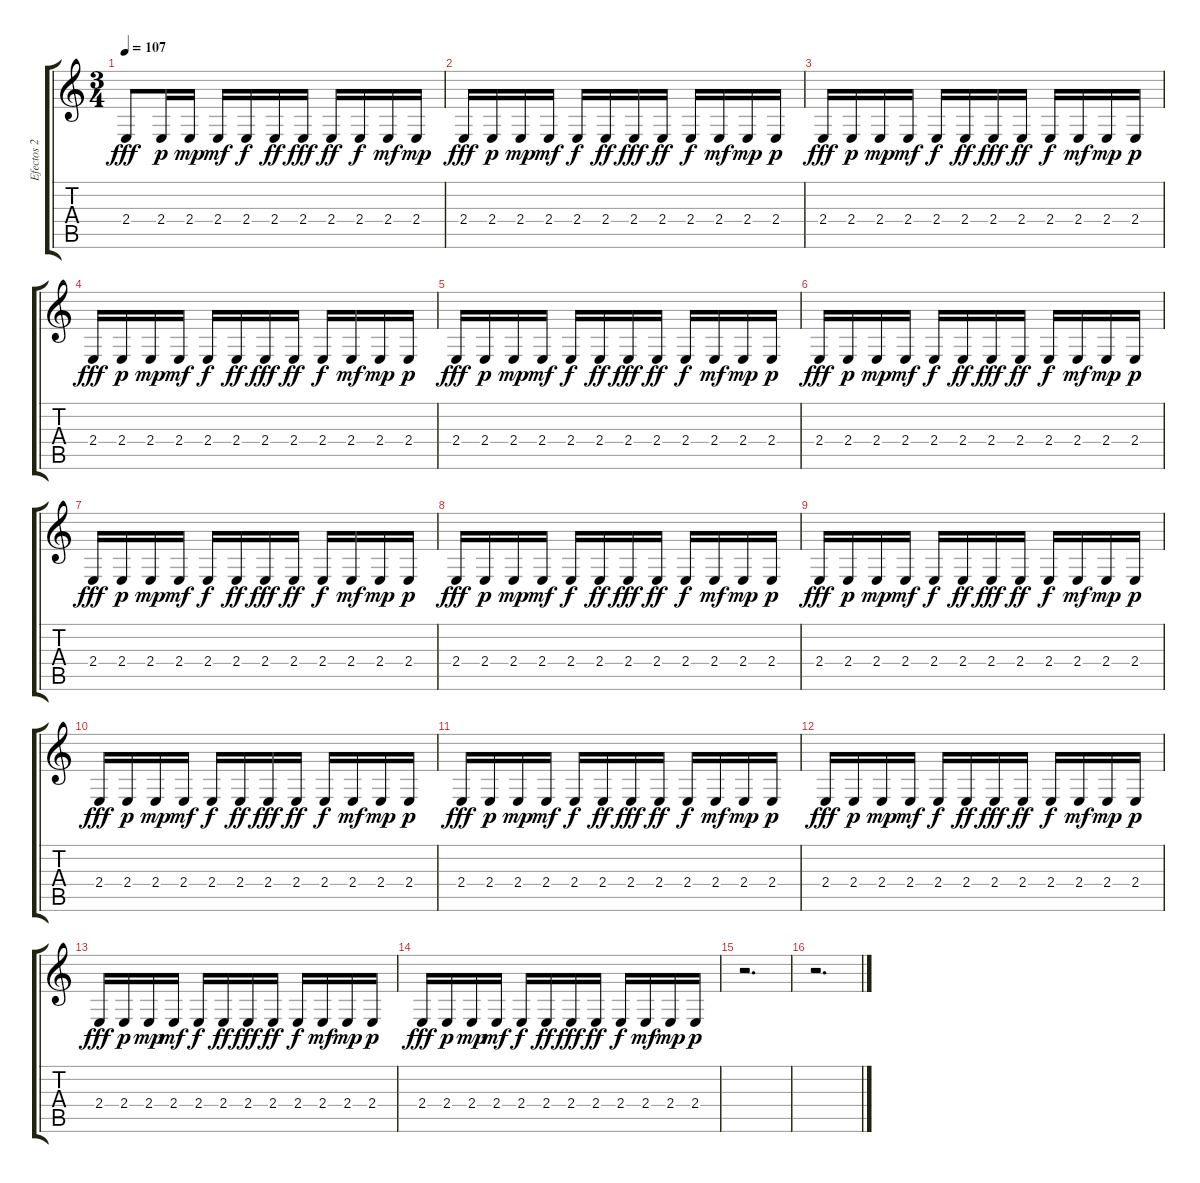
\track ("Efectos 2" "Efectos 2") {instrument percussiveorgan}
\staff {score tabs}
\tuning (E4 B3 G3 D3 A2 E2) {hide}
\ts (3 4)
\tempo 107
\clef g2
\ks c
2.4.8{dy fff} 2.4.16{dy p} 2.4.16{dy mp} 2.4.16{dy mf} 2.4.16{dy f} 2.4.16{dy ff} 2.4.16{dy fff} 2.4.16{dy ff} 2.4.16{dy f} 2.4.16{dy mf} 2.4.16{dy mp} |
2.4.16{dy fff} 2.4.16{dy p} 2.4.16{dy mp} 2.4.16{dy mf} 2.4.16{dy f} 2.4.16{dy ff} 2.4.16{dy fff} 2.4.16{dy ff} 2.4.16{dy f} 2.4.16{dy mf} 2.4.16{dy mp} 2.4.16{dy p} |
2.4.16{dy fff} 2.4.16{dy p} 2.4.16{dy mp} 2.4.16{dy mf} 2.4.16{dy f} 2.4.16{dy ff} 2.4.16{dy fff} 2.4.16{dy ff} 2.4.16{dy f} 2.4.16{dy mf} 2.4.16{dy mp} 2.4.16{dy p} |
2.4.16{dy fff} 2.4.16{dy p} 2.4.16{dy mp} 2.4.16{dy mf} 2.4.16{dy f} 2.4.16{dy ff} 2.4.16{dy fff} 2.4.16{dy ff} 2.4.16{dy f} 2.4.16{dy mf} 2.4.16{dy mp} 2.4.16{dy p} |
2.4.16{dy fff} 2.4.16{dy p} 2.4.16{dy mp} 2.4.16{dy mf} 2.4.16{dy f} 2.4.16{dy ff} 2.4.16{dy fff} 2.4.16{dy ff} 2.4.16{dy f} 2.4.16{dy mf} 2.4.16{dy mp} 2.4.16{dy p} |
2.4.16{dy fff} 2.4.16{dy p} 2.4.16{dy mp} 2.4.16{dy mf} 2.4.16{dy f} 2.4.16{dy ff} 2.4.16{dy fff} 2.4.16{dy ff} 2.4.16{dy f} 2.4.16{dy mf} 2.4.16{dy mp} 2.4.16{dy p} |
2.4.16{dy fff} 2.4.16{dy p} 2.4.16{dy mp} 2.4.16{dy mf} 2.4.16{dy f} 2.4.16{dy ff} 2.4.16{dy fff} 2.4.16{dy ff} 2.4.16{dy f} 2.4.16{dy mf} 2.4.16{dy mp} 2.4.16{dy p} |
2.4.16{dy fff} 2.4.16{dy p} 2.4.16{dy mp} 2.4.16{dy mf} 2.4.16{dy f} 2.4.16{dy ff} 2.4.16{dy fff} 2.4.16{dy ff} 2.4.16{dy f} 2.4.16{dy mf} 2.4.16{dy mp} 2.4.16{dy p} |
2.4.16{dy fff} 2.4.16{dy p} 2.4.16{dy mp} 2.4.16{dy mf} 2.4.16{dy f} 2.4.16{dy ff} 2.4.16{dy fff} 2.4.16{dy ff} 2.4.16{dy f} 2.4.16{dy mf} 2.4.16{dy mp} 2.4.16{dy p} |
2.4.16{dy fff} 2.4.16{dy p} 2.4.16{dy mp} 2.4.16{dy mf} 2.4.16{dy f} 2.4.16{dy ff} 2.4.16{dy fff} 2.4.16{dy ff} 2.4.16{dy f} 2.4.16{dy mf} 2.4.16{dy mp} 2.4.16{dy p} |
2.4.16{dy fff} 2.4.16{dy p} 2.4.16{dy mp} 2.4.16{dy mf} 2.4.16{dy f} 2.4.16{dy ff} 2.4.16{dy fff} 2.4.16{dy ff} 2.4.16{dy f} 2.4.16{dy mf} 2.4.16{dy mp} 2.4.16{dy p} |
2.4.16{dy fff} 2.4.16{dy p} 2.4.16{dy mp} 2.4.16{dy mf} 2.4.16{dy f} 2.4.16{dy ff} 2.4.16{dy fff} 2.4.16{dy ff} 2.4.16{dy f} 2.4.16{dy mf} 2.4.16{dy mp} 2.4.16{dy p} |
2.4.16{dy fff} 2.4.16{dy p} 2.4.16{dy mp} 2.4.16{dy mf} 2.4.16{dy f} 2.4.16{dy ff} 2.4.16{dy fff} 2.4.16{dy ff} 2.4.16{dy f} 2.4.16{dy mf} 2.4.16{dy mp} 2.4.16{dy p} |
2.4.16{dy fff} 2.4.16{dy p} 2.4.16{dy mp} 2.4.16{dy mf} 2.4.16{dy f} 2.4.16{dy ff} 2.4.16{dy fff} 2.4.16{dy ff} 2.4.16{dy f} 2.4.16{dy mf} 2.4.16{dy mp} 2.4.16{dy p} |
r.2{d} |
r.2{d}
